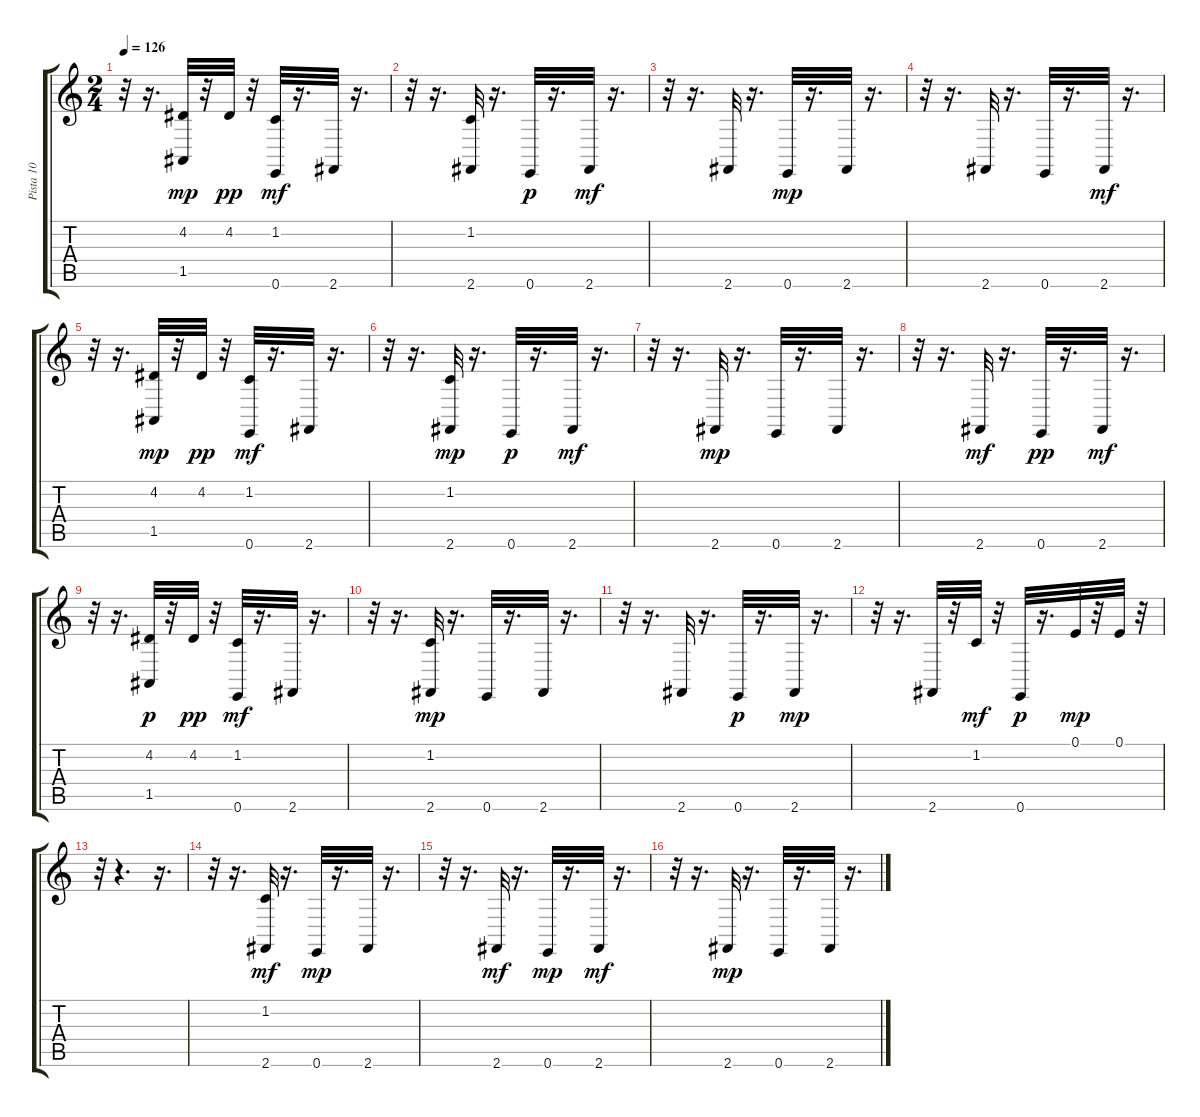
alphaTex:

\track ("Pista 10" "Pista 10") {instrument acousticgrandpiano}
\staff {score tabs}
\tuning (E4 B3 G3 D3 A2 E2) {hide}
\ts (2 4)
\tempo 126
\clef g2
\ks c
r.32{dy mp} r.16{d} (4.2 1.5).32 r.32 4.2.32{dy pp} r.32 (1.2 0.6).32{dy mf} r.16{d} 2.6.32 r.16{d} |
r.32 r.16{d} (1.2 2.6).32 r.16{d} 0.6.32{dy p} r.16{d} 2.6.32{dy mf} r.16{d} |
r.32 r.16{d} 2.6.32 r.16{d} 0.6.32{dy mp} r.16{d} 2.6.32 r.16{d} |
r.32 r.16{d} 2.6.32 r.16{d} 0.6.32 r.16{d} 2.6.32{dy mf} r.16{d} |
r.32 r.16{d} (4.2 1.5).32{dy mp} r.32 4.2.32{dy pp} r.32 (1.2 0.6).32{dy mf} r.16{d} 2.6.32 r.16{d} |
r.32 r.16{d} (1.2 2.6).32{dy mp} r.16{d} 0.6.32{dy p} r.16{d} 2.6.32{dy mf} r.16{d} |
r.32 r.16{d} 2.6.32{dy mp} r.16{d} 0.6.32 r.16{d} 2.6.32 r.16{d} |
r.32 r.16{d} 2.6.32{dy mf} r.16{d} 0.6.32{dy pp} r.16{d} 2.6.32{dy mf} r.16{d} |
r.32 r.16{d} (4.2 1.5).32{dy p} r.32 4.2.32{dy pp} r.32 (1.2 0.6).32{dy mf} r.16{d} 2.6.32 r.16{d} |
r.32 r.16{d} (1.2 2.6).32{dy mp} r.16{d} 0.6.32 r.16{d} 2.6.32 r.16{d} |
r.32 r.16{d} 2.6.32 r.16{d} 0.6.32{dy p} r.16{d} 2.6.32{dy mp} r.16{d} |
r.32 r.16{d} 2.6.32 r.32 1.2.32{dy mf} r.32 0.6.32{dy p} r.16{d} 0.1.32{dy mp} r.32 0.1.32 r.32 |
r.32 r.4{d} r.16{d} |
r.32 r.16{d} (1.2 2.6).32{dy mf} r.16{d} 0.6.32{dy mp} r.16{d} 2.6.32 r.16{d} |
r.32 r.16{d} 2.6.32{dy mf} r.16{d} 0.6.32{dy mp} r.16{d} 2.6.32{dy mf} r.16{d} |
r.32 r.16{d} 2.6.32{dy mp} r.16{d} 0.6.32 r.16{d} 2.6.32 r.16{d}
